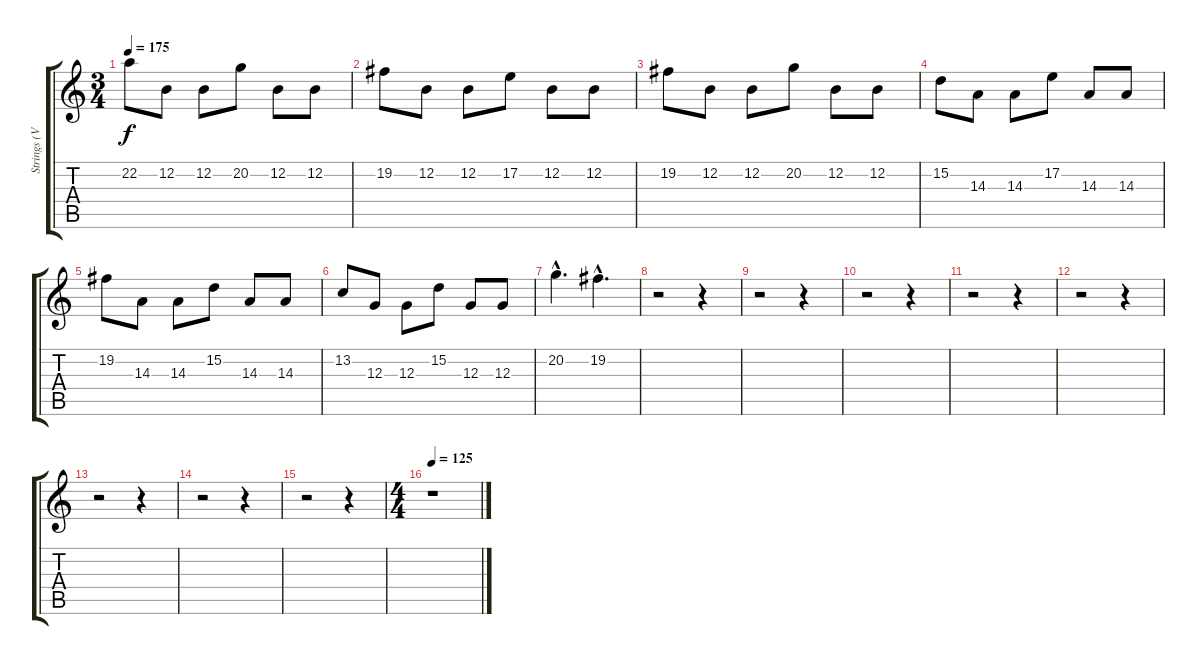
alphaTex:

\track ("Strings (Violin)" "Strings (V") {instrument violin}
\staff {score tabs}
\tuning (E4 B3 G3 D3 A2 E2) {hide}
\ts (3 4)
\tempo 175
\clef g2
\ks c
22.2.8{dy f} 12.2.8 12.2.8 20.2.8 12.2.8 12.2.8 |
19.2.8 12.2.8 12.2.8 17.2.8 12.2.8 12.2.8 |
19.2.8 12.2.8 12.2.8 20.2.8 12.2.8 12.2.8 |
15.2.8 14.3.8 14.3.8 17.2.8 14.3.8 14.3.8 |
19.2.8 14.3.8 14.3.8 15.2.8 14.3.8 14.3.8 |
13.2.8 12.3.8 12.3.8 15.2.8 12.3.8 12.3.8 |
20.2{hac}.4{d} 19.2{hac}.4{d} |
r.2 r.4 |
r.2 r.4 |
r.2 r.4 |
r.2 r.4 |
r.2 r.4 |
r.2 r.4 |
r.2 r.4 |
r.2 r.4 |
\ts (4 4)
\tempo 125
r.1
